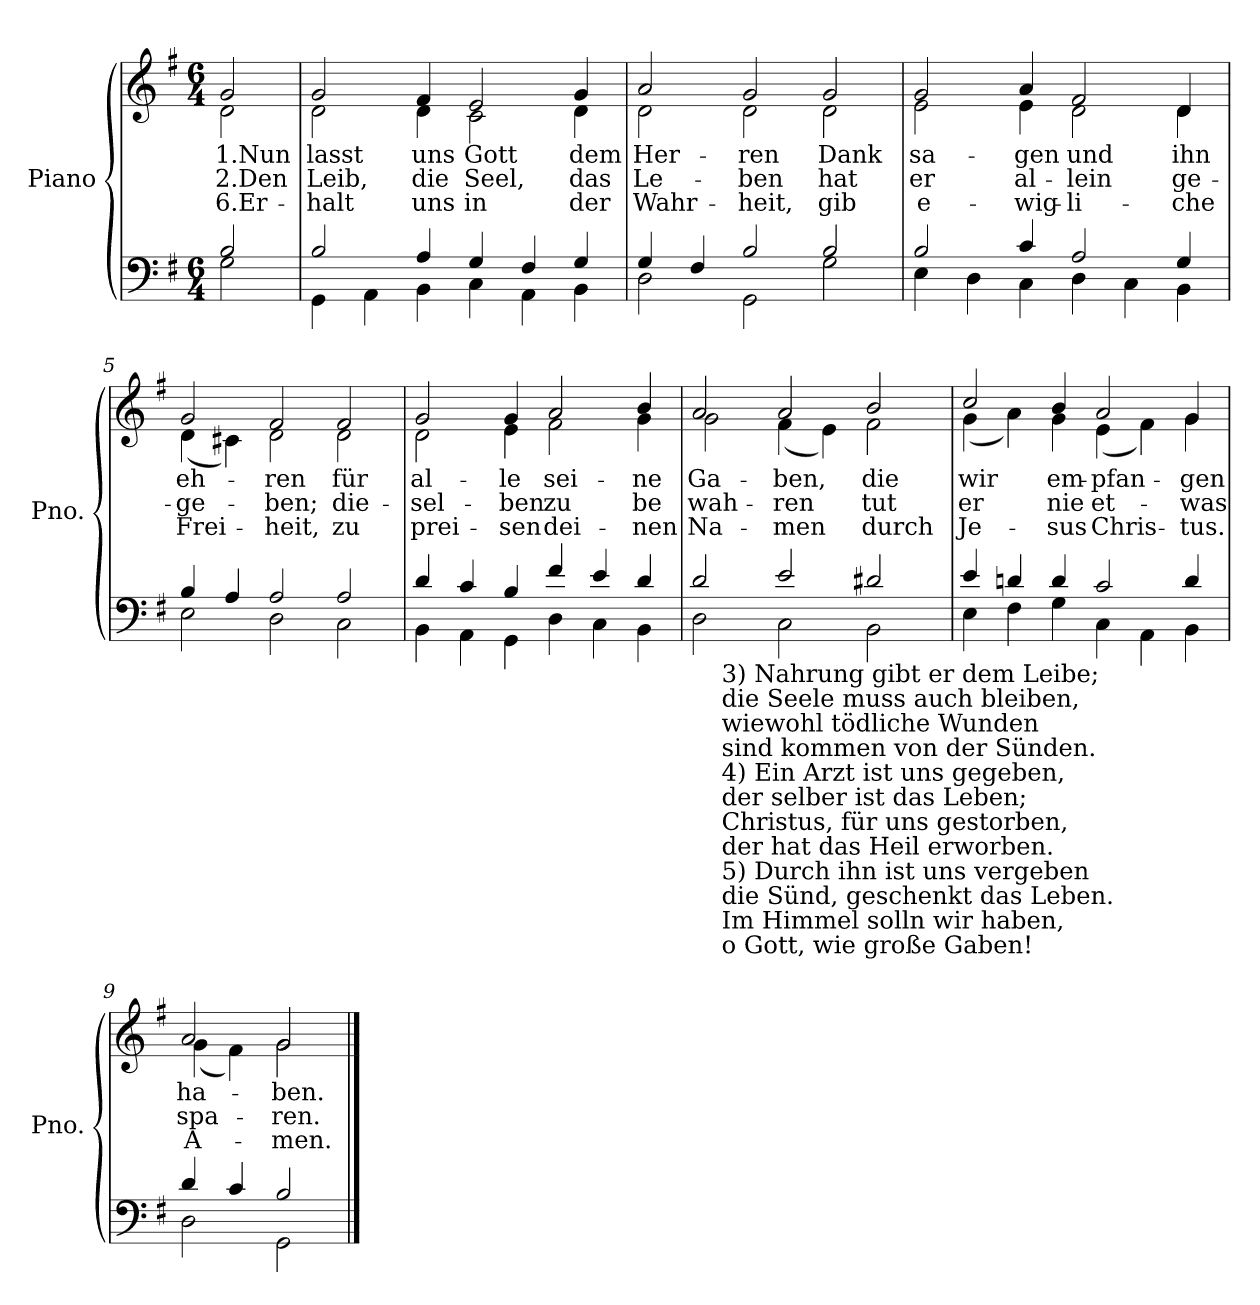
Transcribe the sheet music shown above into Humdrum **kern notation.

**kern	**kern	**text	**text	**text
*part1	*part1	*part1	*part1	*part1
*staff2	*staff1	*staff1	*staff1	*staff1
*I"Piano	*	*	*	*
*I'Pno.	*	*	*	*
*clefF4	*clefG2	*	*	*
*k[f#]	*k[f#]	*	*	*
*M6/4	*M6/4	*	*	*
*MM120	*MM120	*	*	*
=1	=1	=1	=1	=1
*^	*	*	*	*
!	!	!	!LO:LY:b	!LO:LY:b	!LO:LY:b
*	*	*^	*	*	*
2B/	2G\	2g/	2d\	1.Nun	2.Den	6.Er-
=2	=2	=2	=2	=2	=2	=2
!	!	!	!	!LO:LY:b	!LO:LY:b	!LO:LY:b
2B/	4GG\	2g/	2d\	lasst	Leib,	-halt
.	4AA\	.	.	.	.	.
!	!	!	!	!LO:LY:b	!LO:LY:b	!LO:LY:b
4A/	4BB\	4f#/	4d\	uns	die	uns
!	!	!	!	!LO:LY:b	!LO:LY:b	!LO:LY:b
4G/	4C\	2e/	2c\	Gott	Seel,	in
4F#/	4AA\	.	.	.	.	.
!	!	!	!	!LO:LY:b	!LO:LY:b	!LO:LY:b
4G/	4BB\	4g/	4d\	dem	das	der
=3	=3	=3	=3	=3	=3	=3
!	!	!	!	!LO:LY:b	!LO:LY:b	!LO:LY:b
4G/	2D\	2a/	2d\	Her-	Le-	Wahr-
4F#/	.	.	.	.	.	.
!	!	!	!	!LO:LY:b	!LO:LY:b	!LO:LY:b
2B/	2GG\	2g/	2d\	-ren	-ben	-heit,
!	!	!	!	!LO:LY:b	!LO:LY:b	!LO:LY:b
2B/	2G\	2g/	2d\	Dank	hat	gib
=4	=4	=4	=4	=4	=4	=4
!	!	!	!	!LO:LY:b	!LO:LY:b	!LO:LY:b
2B/	4E\	2g/	2e\	sa-	er	e-
.	4D\	.	.	.	.	.
!	!	!	!	!LO:LY:b	!LO:LY:b	!LO:LY:b
4c/	4C\	4a/	4e\	-gen	al-	-wig-
!	!	!	!	!LO:LY:b	!LO:LY:b	!LO:LY:b
2A/	4D\	2f#/	2d\	und	-lein	-li-
.	4C\	.	.	.	.	.
!	!	!	!	!LO:LY:b	!LO:LY:b	!LO:LY:b
4G/	4BB\	4d/	4d\	ihn	ge-	-che
=5	=5	=5	=5	=5	=5	=5
!	!	!	!	!LO:LY:b	!LO:LY:b	!LO:LY:b
4B/	2E\	2g/	(4d\	eh-	-ge-	Frei-
4A/	.	.	4c#X\)	.	.	.
!	!	!	!	!LO:LY:b	!LO:LY:b	!LO:LY:b
2A/	2D\	2f#/	2d\	-ren	-ben;	-heit,
!	!	!	!	!LO:LY:b	!LO:LY:b	!LO:LY:b
2A/	2C\	2f#/	2d\	für	die-	zu
!!LO:LB:g=z	!!
=6	=6	=6	=6	=6	=6	=6
!	!	!	!	!LO:LY:b	!LO:LY:b	!LO:LY:b
4d/	4BB\	2g/	2d\	al-	-sel-	prei-
4c/	4AA\	.	.	.	.	.
!	!	!	!	!LO:LY:b	!LO:LY:b	!LO:LY:b
4B/	4GG\	4g/	4e\	-le	-ben	-sen
!	!	!	!	!LO:LY:b	!LO:LY:b	!LO:LY:b
4f#/	4D\	2a/	2f#\	sei-	zu	dei-
4e/	4C\	.	.	.	.	.
!	!	!	!	!LO:LY:b	!LO:LY:b	!LO:LY:b
4d/	4BB\	4b/	4g\	-ne	be	-nen
=7	=7	=7	=7	=7	=7	=7
!	!	!	!	!LO:LY:b	!LO:LY:b	!LO:LY:b
*	*^	*	*	*	*	*
2d/	2D\	8ryy	2a/	2g\	Ga-	wah-	Na-
!	!	!LO:TX:b:t=3) Nahrung gibt er dem Leibe;	!	!	!	!	!
!	!	!LO:TX:b:t=die Seele muss auch bleiben,	!	!	!	!	!
!	!	!LO:TX:b:t=wiewohl tödliche Wunden	!	!	!	!	!
!	!	!LO:TX:b:t=sind kommen von der Sünden.	!	!	!	!	!
!	!	!LO:TX:b:t=4) Ein Arzt ist uns gegeben,	!	!	!	!	!
!	!	!LO:TX:b:t=der selber ist das Leben;	!	!	!	!	!
!	!	!LO:TX:b:t=Christus, für uns gestorben,	!	!	!	!	!
!	!	!LO:TX:b:t=der hat das Heil erworben.	!	!	!	!	!
!	!	!LO:TX:b:t=5) Durch ihn ist uns vergeben	!	!	!	!	!
!	!	!LO:TX:b:t=die Sünd, geschenkt das Leben.	!	!	!	!	!
!	!	!LO:TX:b:t=Im Himmel solln wir haben,	!	!	!	!	!
!	!	!LO:TX:b:t=o Gott, wie große Gaben!	!	!	!	!	!
.	.	1ryy	.	.	.	.	.
!	!	!	!	!	!LO:LY:b	!LO:LY:b	!LO:LY:b
2e/	2C\	.	2a/	(4f#\	-ben,	-ren	-men
.	.	.	.	4e\)	.	.	.
!	!	!	!	!	!LO:LY:b	!LO:LY:b	!LO:LY:b
2d#X/	2BB\	.	2b/	2f#\	die	tut	durch
.	.	4.ryy	.	.	.	.	.
=8	=8	=8	=8	=8	=8	=8	=8
!	!	!	!	!	!LO:LY:b	!LO:LY:b	!LO:LY:b
*	*v	*v	*	*	*	*	*
4e/	4E\	2cc/	(4g\	wir	er	Je-
4dn/	4F#\	.	4a\)	.	.	.
!	!	!	!	!LO:LY:b	!LO:LY:b	!LO:LY:b
4d/	4G\	4b/	4g\	em-	nie	-sus
!	!	!	!	!LO:LY:b	!LO:LY:b	!LO:LY:b
2c/	4C\	2a/	(4e\	-pfan-	et-	Chris-
.	4AA\	.	4f#\)	.	.	.
!	!	!	!	!LO:LY:b	!LO:LY:b	!LO:LY:b
4d/	4BB\	4g/	4g\	-gen	-was	-tus.
=9	=9	=9	=9	=9	=9	=9
!	!	!	!	!LO:LY:b	!LO:LY:b	!LO:LY:b
4d/	2D\	2a/	(4g\	ha-	spa-	A-
4c/	.	.	4f#\)	.	.	.
!	!	!	!	!LO:LY:b	!LO:LY:b	!LO:LY:b
2B/	2GG\	2g/	2g\	-ben.	-ren.	-men.
*v	*v	*	*	*	*	*
*	*v	*v	*	*	*
==	==	==	==	==
*-	*-	*-	*-	*-
